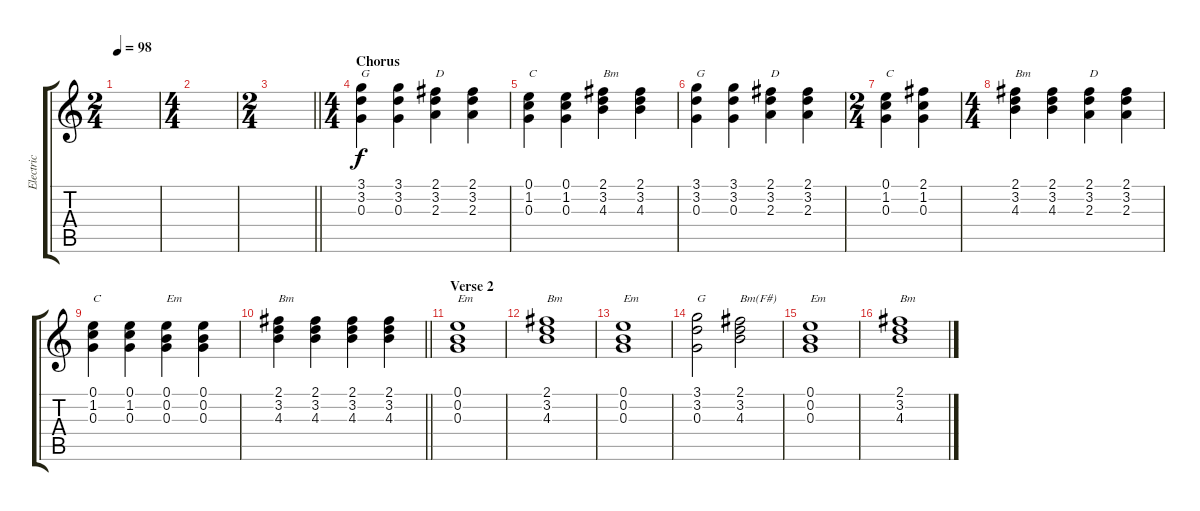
\track ("Electric" "Electric") {instrument overdrivenguitar}
\staff {score tabs}
\tuning (E4 B3 G3 D3 A2 E2) {hide}
\ts (2 4)
\tempo 98
\clef g2
\ks c
|
\ts (4 4)
|
\ts (2 4)
\barLineRight lightlight
|
\ts (4 4)
\section ("" "Chorus")
(3.1 3.2 0.3).4{txt "G"} (3.1 3.2 0.3).4 (2.1 3.2 2.3).4{txt "D"} (2.1 3.2 2.3).4 |
(0.1 1.2 0.3).4{txt "C"} (0.1 1.2 0.3).4 (2.1 3.2 4.3).4{txt "Bm"} (2.1 3.2 4.3).4 |
(3.1 3.2 0.3).4{txt "G"} (3.1 3.2 0.3).4 (2.1 3.2 2.3).4{txt "D"} (2.1 3.2 2.3).4 |
\ts (2 4)
(0.1 1.2 0.3).4{txt "C"} (2.1 1.2 0.3).4 |
\ts (4 4)
(2.1 3.2 4.3).4{txt "Bm"} (2.1 3.2 4.3).4 (2.1 3.2 2.3).4{txt "D"} (2.1 3.2 2.3).4 |
(0.1 1.2 0.3).4{txt "C"} (0.1 1.2 0.3).4 (0.1 0.2 0.3).4{txt "Em"} (0.1 0.2 0.3).4 |
\barLineRight lightlight
(2.1 3.2 4.3).4{txt "Bm"} (2.1 3.2 4.3).4 (2.1 3.2 4.3).4 (2.1 3.2 4.3).4 |
\section ("" "Verse 2")
(0.1 0.2 0.3).1{txt "Em"} |
(2.1 3.2 4.3).1{txt "Bm"} |
(0.1 0.2 0.3).1{txt "Em"} |
(3.1 3.2 0.3).2{txt "G"} (2.1 3.2 4.3).2{txt "Bm(F#)"} |
(0.1 0.2 0.3).1{txt "Em"} |
(2.1 3.2 4.3).1{txt "Bm"}
